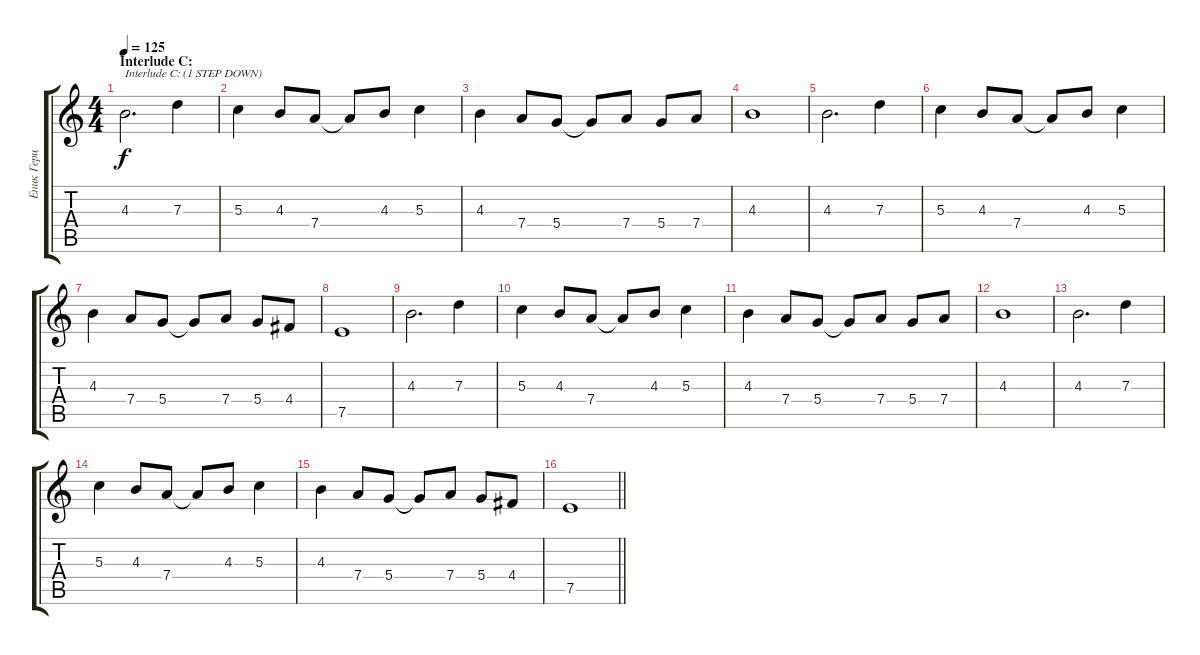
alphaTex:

\track ("Еник Герц" "Еник Герц") {instrument overdrivenguitar}
\staff {score tabs}
\tuning (E4 B3 G3 D3 A2 E2) {hide}
\ts (4 4)
\section ("" "Interlude C:")
\tempo 125
\clef g2
\ks c
4.3.2{d txt "Interlude C: (1 STEP DOWN)" dy f} 7.3.4 |
5.3.4 4.3.8 7.4.8 7.4{t}.8 4.3.8 5.3.4 |
4.3.4 7.4.8 5.4.8 5.4{t}.8 7.4.8 5.4.8 7.4.8 |
4.3.1 |
4.3.2{d} 7.3.4 |
5.3.4 4.3.8 7.4.8 7.4{t}.8 4.3.8 5.3.4 |
4.3.4 7.4.8 5.4.8 5.4{t}.8 7.4.8 5.4.8 4.4.8 |
7.5.1 |
4.3.2{d} 7.3.4 |
5.3.4 4.3.8 7.4.8 7.4{t}.8 4.3.8 5.3.4 |
4.3.4 7.4.8 5.4.8 5.4{t}.8 7.4.8 5.4.8 7.4.8 |
4.3.1 |
4.3.2{d} 7.3.4 |
5.3.4 4.3.8 7.4.8 7.4{t}.8 4.3.8 5.3.4 |
4.3.4 7.4.8 5.4.8 5.4{t}.8 7.4.8 5.4.8 4.4.8 |
\barLineRight lightlight
7.5.1
